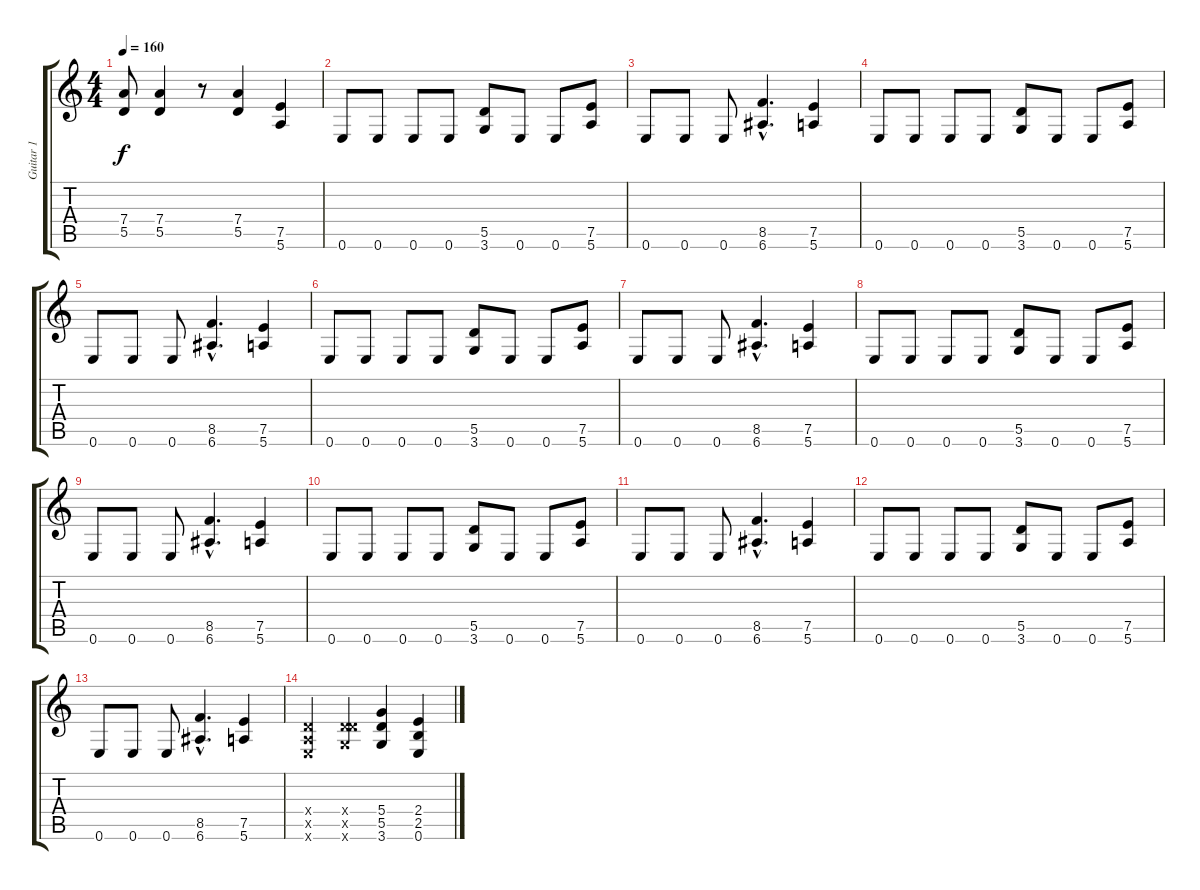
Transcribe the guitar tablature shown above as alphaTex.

\track ("Guitar 1" "Guitar 1") {instrument distortionguitar}
\staff {score tabs}
\tuning (E4 B3 G3 D3 A2 E2) {hide}
\ts (4 4)
\tempo 160
\clef g2
\ks c
(7.4 5.5).8{dy f} (7.4 5.5).4 r.8 (7.4 5.5).4 (7.5 5.6).4 |
0.6.8 0.6.8 0.6.8 0.6.8 (5.5 3.6).8 0.6.8 0.6.8 (7.5 5.6).8 |
0.6.8 0.6.8 0.6.8 (8.5{hac} 6.6{hac}).4{d} (7.5 5.6).4 |
0.6.8 0.6.8 0.6.8 0.6.8 (5.5 3.6).8 0.6.8 0.6.8 (7.5 5.6).8 |
0.6.8 0.6.8 0.6.8 (8.5{hac} 6.6{hac}).4{d} (7.5 5.6).4 |
0.6.8 0.6.8 0.6.8 0.6.8 (5.5 3.6).8 0.6.8 0.6.8 (7.5 5.6).8 |
0.6.8 0.6.8 0.6.8 (8.5{hac} 6.6{hac}).4{d} (7.5 5.6).4 |
0.6.8 0.6.8 0.6.8 0.6.8 (5.5 3.6).8 0.6.8 0.6.8 (7.5 5.6).8 |
0.6.8 0.6.8 0.6.8 (8.5{hac} 6.6{hac}).4{d} (7.5 5.6).4 |
0.6.8 0.6.8 0.6.8 0.6.8 (5.5 3.6).8 0.6.8 0.6.8 (7.5 5.6).8 |
0.6.8 0.6.8 0.6.8 (8.5{hac} 6.6{hac}).4{d} (7.5 5.6).4 |
0.6.8 0.6.8 0.6.8 0.6.8 (5.5 3.6).8 0.6.8 0.6.8 (7.5 5.6).8 |
0.6.8 0.6.8 0.6.8 (8.5{hac} 6.6{hac}).4{d} (7.5 5.6).4 |
(0.4{x} 0.5{x} 0.6{x}).4 (0.4{x} 5.5{x} 3.6{x}).4 (5.4 5.5 3.6).4 (2.4 2.5 0.6).4
